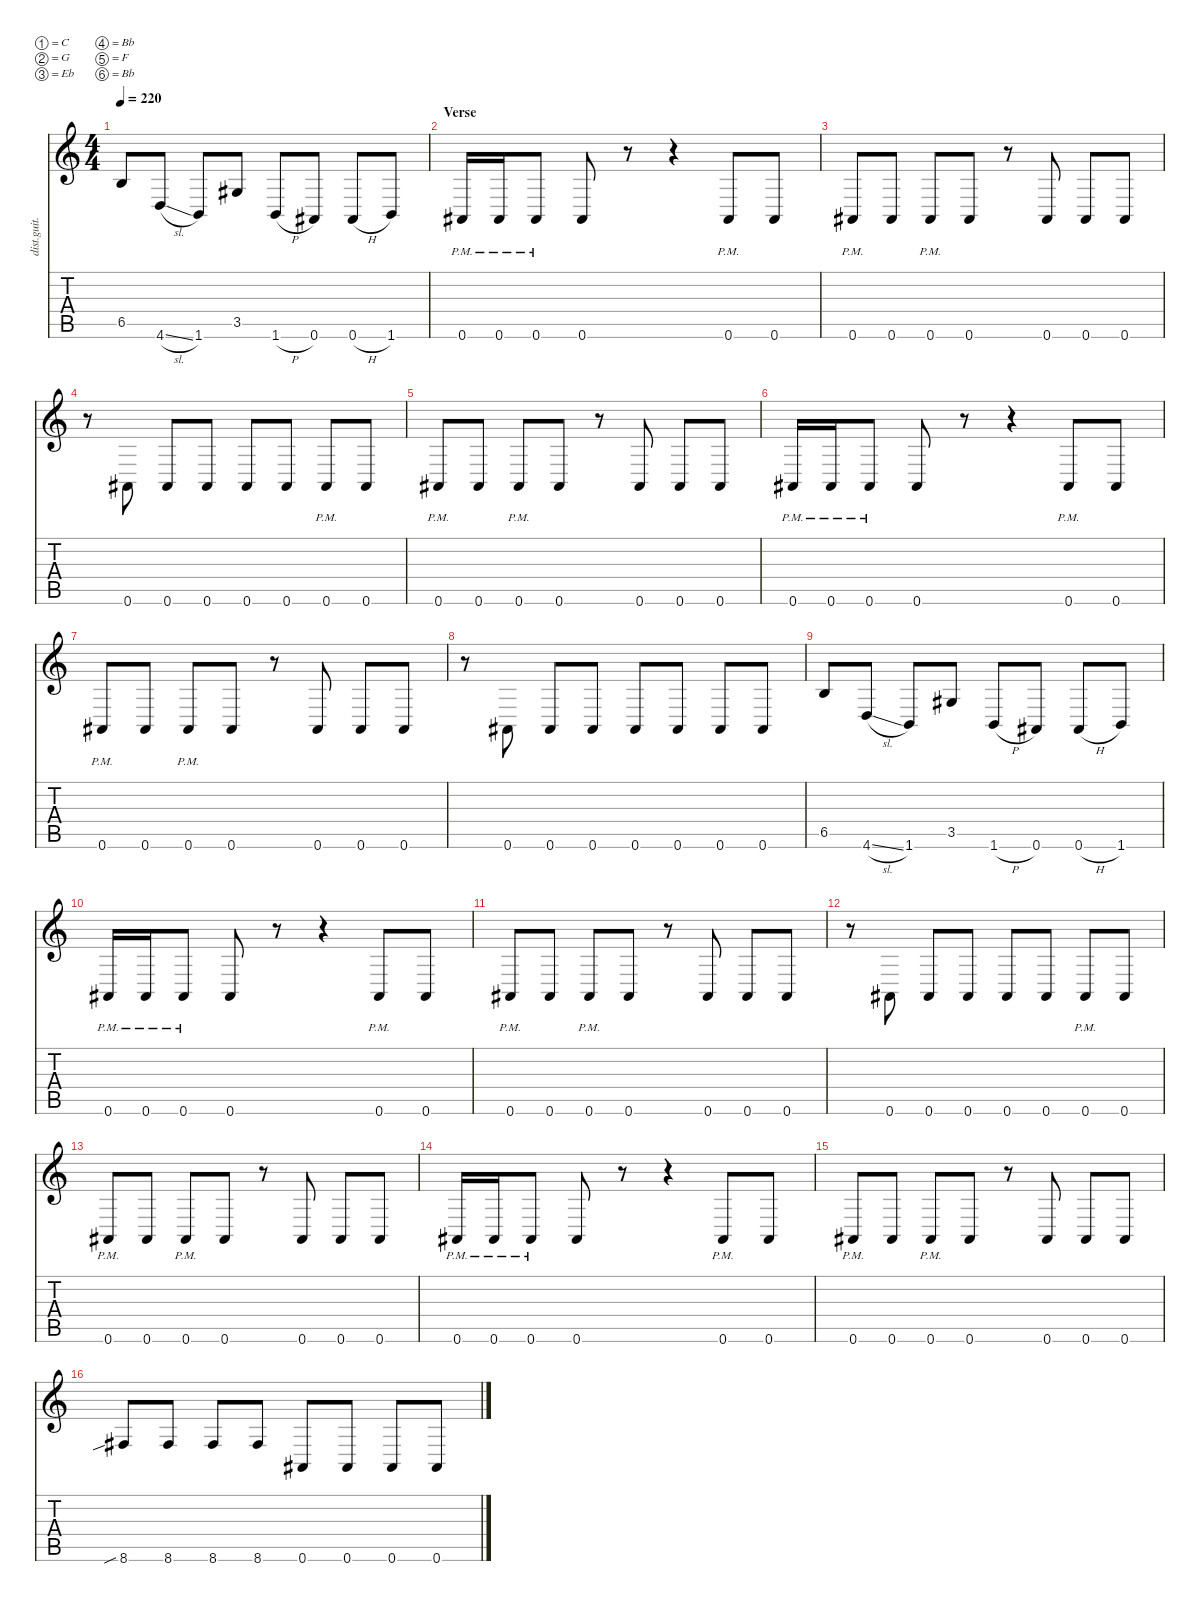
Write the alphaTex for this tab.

\defaultSystemsLayout 4
\hideDynamics
\bracketExtendMode nobrackets
\otherSystemsTrackNameOrientation horizontal
\track ("Guitar R" "dist.guit.") {instrument overdrivenguitar}
\staff {score tabs}
\tuning (C4 G3 Eb3 Bb2 F2 Bb1)
\ts (4 4)
\tempo 220
\clef g2
\ks c
6.5.8{dy mf beam Up} 4.6{sl}.8{beam Up} 1.6.8{beam Up} 3.5{acc #}.8{beam Up} 1.6{h}.8{beam Up} 0.6{acc #}.8{beam Up} 0.6{h acc #}.8{beam Up} 1.6.8{beam Up} |
\section ("" "Verse")
0.6{pm acc #}.16{beam Up} 0.6{pm acc #}.16{beam Up} 0.6{pm acc #}.8{beam Up} 0.6{acc #}.8{beam Up} r.8{beam Up} r.4{beam Up} 0.6{pm acc #}.8{beam Up} 0.6{acc #}.8{beam Up} |
0.6{pm acc #}.8{beam Up} 0.6{acc #}.8{beam Up} 0.6{pm acc #}.8{beam Up} 0.6{acc #}.8{beam Up} r.8{beam Up} 0.6{acc #}.8{beam Up} 0.6{acc #}.8{beam Up} 0.6{acc #}.8{beam Up} |
r.8{beam Down} 0.6{acc #}.8{beam Up} 0.6{acc #}.8{beam Up} 0.6{acc #}.8{beam Up} 0.6{acc #}.8{beam Up} 0.6{acc #}.8{beam Up} 0.6{pm acc #}.8{beam Up} 0.6{acc #}.8{beam Up} |
0.6{pm acc #}.8{beam Up} 0.6{acc #}.8{beam Up} 0.6{pm acc #}.8{beam Up} 0.6{acc #}.8{beam Up} r.8{beam Up} 0.6{acc #}.8{beam Up} 0.6{acc #}.8{beam Up} 0.6{acc #}.8{beam Up} |
0.6{pm acc #}.16{beam Up} 0.6{pm acc #}.16{beam Up} 0.6{pm acc #}.8{beam Up} 0.6{acc #}.8{beam Up} r.8{beam Up} r.4{beam Up} 0.6{pm acc #}.8{beam Up} 0.6{acc #}.8{beam Up} |
0.6{pm acc #}.8{beam Up} 0.6{acc #}.8{beam Up} 0.6{pm acc #}.8{beam Up} 0.6{acc #}.8{beam Up} r.8{beam Up} 0.6{acc #}.8{beam Up} 0.6{acc #}.8{beam Up} 0.6{acc #}.8{beam Up} |
r.8{beam Down} 0.6{acc #}.8{beam Up} 0.6{acc #}.8{beam Up} 0.6{acc #}.8{beam Up} 0.6{acc #}.8{beam Up} 0.6{acc #}.8{beam Up} 0.6{acc #}.8{beam Up} 0.6{acc #}.8{beam Up} |
6.5.8{beam Up} 4.6{sl}.8{beam Up} 1.6.8{beam Up} 3.5{acc #}.8{beam Up} 1.6{h}.8{beam Up} 0.6{acc #}.8{beam Up} 0.6{h acc #}.8{beam Up} 1.6.8{beam Up} |
0.6{pm acc #}.16{beam Up} 0.6{pm acc #}.16{beam Up} 0.6{pm acc #}.8{beam Up} 0.6{acc #}.8{beam Up} r.8{beam Up} r.4{beam Up} 0.6{pm acc #}.8{beam Up} 0.6{acc #}.8{beam Up} |
0.6{pm acc #}.8{beam Up} 0.6{acc #}.8{beam Up} 0.6{pm acc #}.8{beam Up} 0.6{acc #}.8{beam Up} r.8{beam Up} 0.6{acc #}.8{beam Up} 0.6{acc #}.8{beam Up} 0.6{acc #}.8{beam Up} |
r.8{beam Down} 0.6{acc #}.8{beam Up} 0.6{acc #}.8{beam Up} 0.6{acc #}.8{beam Up} 0.6{acc #}.8{beam Up} 0.6{acc #}.8{beam Up} 0.6{pm acc #}.8{beam Up} 0.6{acc #}.8{beam Up} |
0.6{pm acc #}.8{beam Up} 0.6{acc #}.8{beam Up} 0.6{pm acc #}.8{beam Up} 0.6{acc #}.8{beam Up} r.8{beam Up} 0.6{acc #}.8{beam Up} 0.6{acc #}.8{beam Up} 0.6{acc #}.8{beam Up} |
0.6{pm acc #}.16{beam Up} 0.6{pm acc #}.16{beam Up} 0.6{pm acc #}.8{beam Up} 0.6{acc #}.8{beam Up} r.8{beam Up} r.4{beam Up} 0.6{pm acc #}.8{beam Up} 0.6{acc #}.8{beam Up} |
0.6{pm acc #}.8{beam Up} 0.6{acc #}.8{beam Up} 0.6{pm acc #}.8{beam Up} 0.6{acc #}.8{beam Up} r.8{beam Up} 0.6{acc #}.8{beam Up} 0.6{acc #}.8{beam Up} 0.6{acc #}.8{beam Up} |
8.6{sib acc #}.8{beam Up} 8.6{acc #}.8{beam Up} 8.6{acc #}.8{beam Up} 8.6{acc #}.8{beam Up} 0.6{acc #}.8{beam Up} 0.6{acc #}.8{beam Up} 0.6{acc #}.8{beam Up} 0.6{acc #}.8{beam Up}
